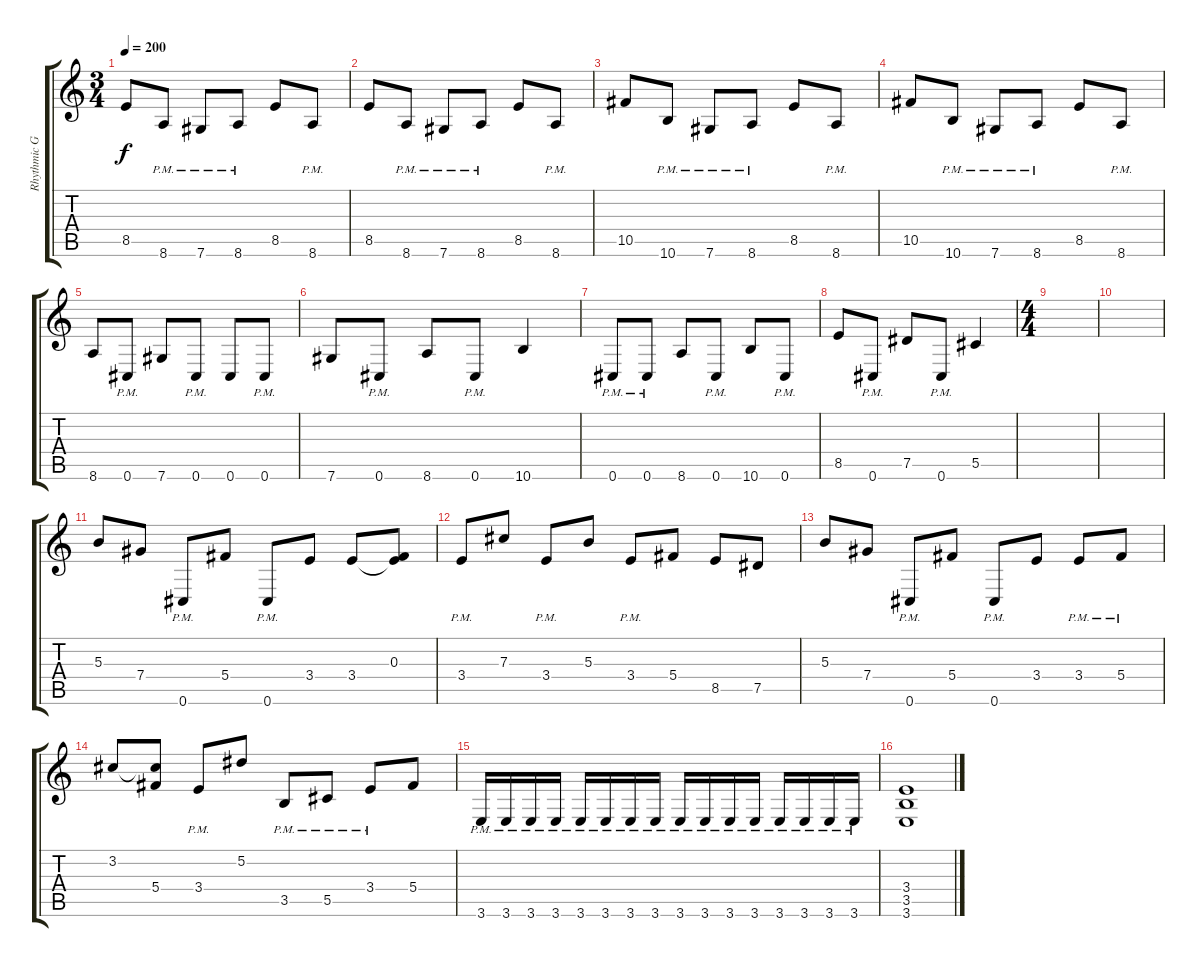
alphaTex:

\track ("Rhythmic Guitar" "Rhythmic G") {instrument distortionguitar}
\staff {score tabs}
\tuning (Eb4 Bb3 Gb3 Db3 Ab2 Db2) {hide}
\ts (3 4)
\tempo 200
\clef g2
\ks c
8.5.8{dy f} 8.6{pm}.8 7.6{pm}.8 8.6{pm}.8 8.5.8 8.6{pm}.8 |
8.5.8 8.6{pm}.8 7.6{pm}.8 8.6{pm}.8 8.5.8 8.6{pm}.8 |
10.5.8 10.6{pm}.8 7.6{pm}.8 8.6{pm}.8 8.5.8 8.6{pm}.8 |
10.5.8 10.6{pm}.8 7.6{pm}.8 8.6{pm}.8 8.5.8 8.6{pm}.8 |
8.6.8 0.6{pm}.8 7.6.8 0.6{pm}.8 0.6.8 0.6{pm}.8 |
7.6.8 0.6{pm}.8 8.6.8 0.6{pm}.8 10.6.4 |
0.6{pm}.8 0.6{pm}.8 8.6.8 0.6{pm}.8 10.6.8 0.6{pm}.8 |
8.5.8 0.6{pm}.8 7.5.8 0.6{pm}.8 5.5.4 |
\ts (4 4)
|
|
5.3.8 7.4.8 0.6{pm}.8 5.4.8 0.6{pm}.8 3.4.8 3.4.8 (0.3 3.4{t}).8 |
3.4{pm}.8 7.3.8 3.4{pm}.8 5.3.8 3.4{pm}.8 5.4.8 8.5.8 7.5.8 |
5.3.8 7.4.8 0.6{pm}.8 5.4.8 0.6{pm}.8 3.4.8 3.4{pm}.8 5.4{pm}.8 |
3.2.8 (3.2{t} 5.4).8 3.4{pm}.8 5.2.8 3.5{pm}.8 5.5{pm}.8 3.4{pm}.8 5.4.8 |
3.6{pm}.16 3.6{pm}.16 3.6{pm}.16 3.6{pm}.16 3.6{pm}.16 3.6{pm}.16 3.6{pm}.16 3.6{pm}.16 3.6{pm}.16 3.6{pm}.16 3.6{pm}.16 3.6{pm}.16 3.6{pm}.16 3.6{pm}.16 3.6{pm}.16 3.6{pm}.16 |
(3.4 3.5 3.6).1
